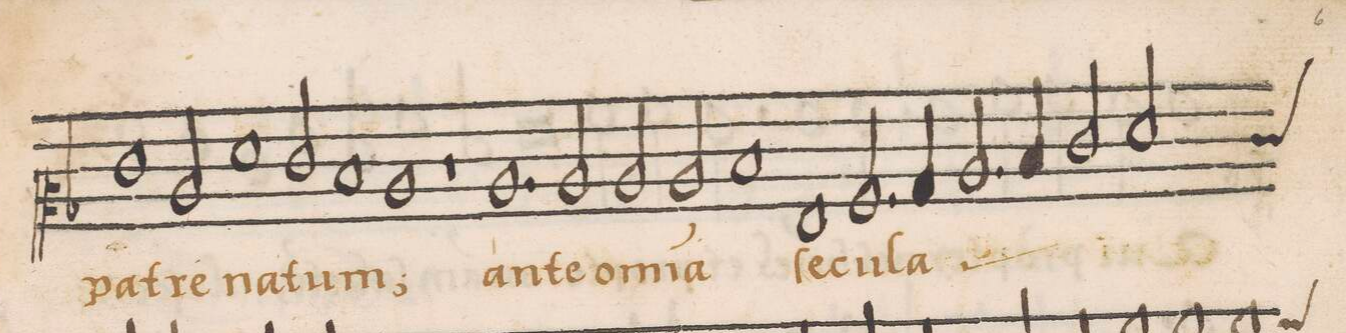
**kern	**text
*I"CANTVS	*
*clefC2	*
*k[b-]	*
*met(C|)	*
*M2/1	*
1e	pa-
=45-	=45-
2c/	-tre
1f	na-
2e/	-tum;
=46-	=46-
1d	.
1c	.
=47-	=47-
1r	.
1.c	an-
=48-	=48-
2c/	te
2c/	om-
2c/	-(n)i-
=49-	=49-
1d	-a
1G	ſe-
=50-	=50-
2.A/	-cu-
4B-/	-la
2.c/	.
4d/	.
=51-	=51-
2e/	.
*custos:e	*
2f/	.
*-	*-
